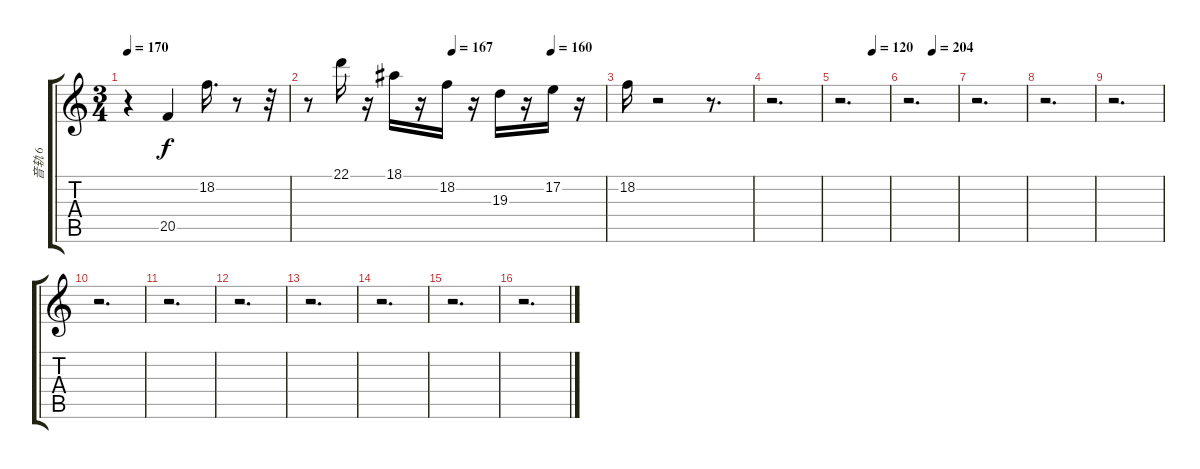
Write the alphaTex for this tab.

\track ("音轨 6" "音轨 6") {instrument stringensemble1}
\staff {score tabs}
\tuning (E4 B3 G3 D3 A2 E2) {hide}
\ts (3 4)
\tempo 170
\clef g2
\ks c
r.4{dy f} 20.5.4 18.2.16{d} r.8 r.32 |
\tempo (167 0.4861111111111111)
\tempo (160 0.8194444444444444)
r.8 22.1.16 r.16 18.1.16 r.16 18.2.16 r.16 19.3.16 r.16 17.2.16 r.16 |
18.2.16 r.2 r.8{d} |
r.2{d} |
\tempo (120 0.6666666666666666)
r.2{d} |
\tempo (204 0.5)
r.2{d} |
r.2{d} |
r.2{d} |
r.2{d} |
r.2{d} |
r.2{d} |
r.2{d} |
r.2{d} |
r.2{d} |
r.2{d} |
r.2{d}
